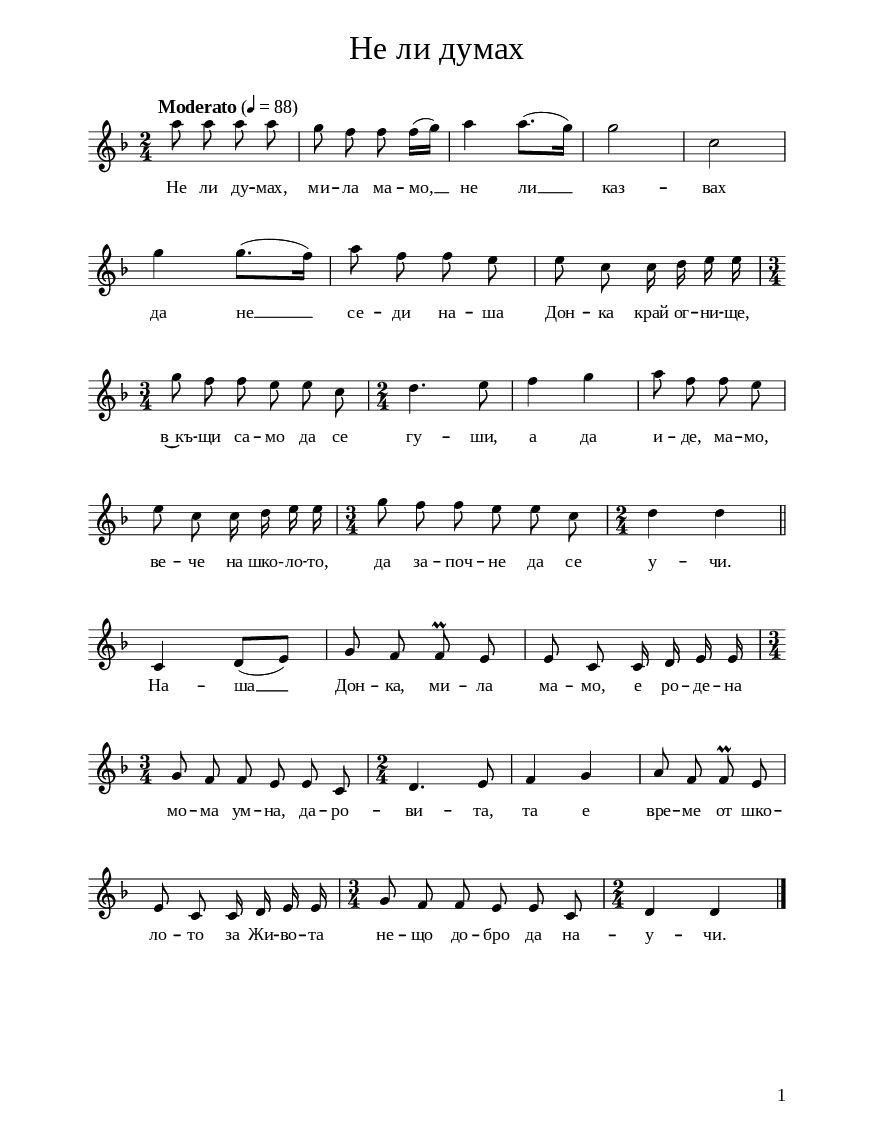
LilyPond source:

\version "2.24.2"

% include paper part and global functions
\include "include/globals.ily"

\bookpart {
  \label #'ref154
  \tocItem \markup "Не ли думах – Ne li dumah"
  \include "include/bookpart-paper.ily"
  \score {
    \include "include/score-layout.ily"

    \new Voice \absolute {
      \clef treble
      \key d \minor
      \time 2/4
      \tempoFunc "Moderato" 4 "88"
      \autoBeamOff

      a''8 a''8 a''8 a''8 | % 2
      g''8 f''8 f''8 f''16 [ ( g''16 ) ] | % 3
      a''4 a''8. [( g''16 )] | % 4
      g''2 | % 5
      c''2 \break | % 6
      g''4 g''8. [( f''16 )] | % 7
      a''8 f''8 f''8 e''8 | % 8
      e''8 c''8 c''16 d''16 e''16 e''16 \break | % 9
      \time 3/4  g''8 f''8 f''8 e''8 e''8 c''8 |
      \time 2/4  d''4. e''8 | % 11
      f''4 g''4 | % 12
      a''8 f''8 f''8 e''8 \break | % 13
      e''8 c''8 c''16 d''16 e''16 e''16 | % 14
      \time 3/4  g''8 f''8 f''8 e''8 e''8 c''8 | % 15
      \time 2/4  d''4 d''4 \bar "||"
      \break | % 16
      c'4 d'8 [( e'8 )] | % 17
      g'8 f'8 f'8\prall e'8 | % 18
      e'8 c'8 c'16 d'16 e'16 e'16 \break | % 19
      \time 3/4  g'8 f'8 f'8 e'8 e'8 c'8 |
      \time 2/4  d'4. e'8 | % 21
      f'4 g'4 | % 22
      a'8 f'8 f'8\prall e'8 \break | % 23
      e'8 c'8 c'16 d'16 e'16 e'16 | % 24
      \time 3/4  g'8 f'8 f'8 e'8 e'8 c'8 | % 25
      \time 2/4  d'4 d'4 \bar "|."
    }

    \addlyrics {
      Не ли ду
      -- мах, ми -- ла ма -- мо, __ не ли __ каз -- вах да
      не __ се -- ди на -- ша Дон -- ка край ог -- ни --
      ще, в~къ -- щи са -- мо да се гу -- ши, а да
      и -- де, ма -- мо, ве -- че на "шко-" -- ло -- то,
      да за -- поч -- не да се у -- чи. На -- ша __ Дон
      -- ка, ми -- ла ма -- мо, е ро -- де -- на мо --
      ма ум -- на, да -- ро -- ви -- та, та е вре --
      ме от шко -- ло -- то за Жи -- во -- та не --
      що до -- бро да на -- у -- чи.
    }

      \header {
        title = \titleFunc "Не ли думах" "Ne li dumah"
      }

      \midi{}

    } % score

    \pageBreak

   \markup \fontsize #+1.6 {
    \override #'(baseline-skip . 1.8)
      \column {

        \line {   "   " 2. Да не ходи вечер, мамо, на чешмата,}

        \line {   "        " на момците пълни стомни да поднася,}

        \line {   "        " росни китки да им обещава,}

        \line {   "        " а на болни вечер из селото} 

        \line {   "        " нека тя вода разнася.}

        \line {   "        " Наша Донка, мила мамо, по душа е}

        \line {   "        " блага, кротка, милостива,}

        \line {   "        " но сърце си трябва да научи, мамо,}

        \line {   "        " момците да не посмива.}

        \line {   "        " }

        \line {   "   " 3. Сутрин рано на чешмата да отива,}

        \line {   "        " в бели менци, мамо, вода да налива}

        \line {   "        " бодра, весела, засмяна,}

        \line {   "        " с чиста, бяла риза, с хубава премяна.}

        \line {   "        " Та за пример тя да стане.}

        \line {   "        " Кой я види как работи из селото,}

        \line {   "        " как на всекиму помага,}

        \line {   "        " да обикне и да прояви доброто}

        \line {   "        " като тая душа блага.}
      }

    } % markup

   \markup \empty-two
   
   
   

    % include foreign translation(s) of the song
    

  } % bookpart
